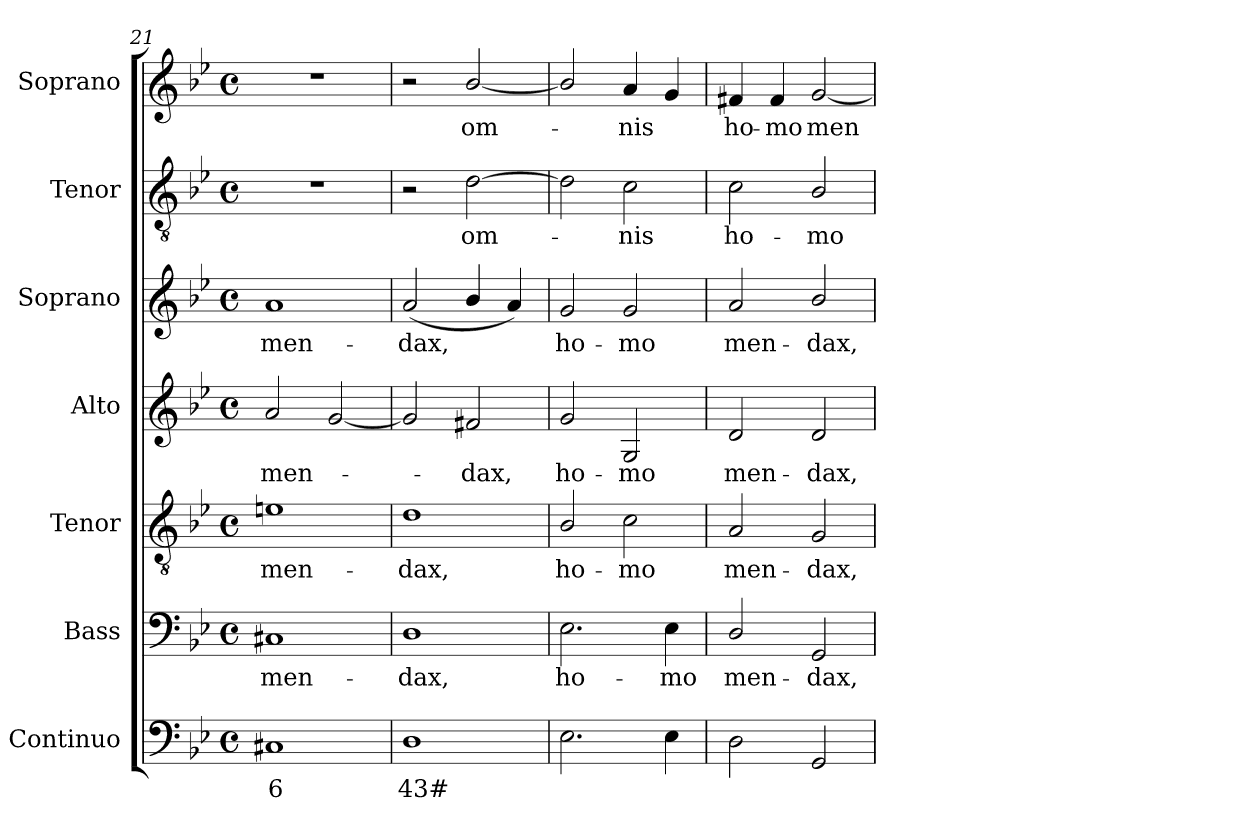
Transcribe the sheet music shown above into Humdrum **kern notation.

**kern	**text	**kern	**text	**kern	**text	**kern	**text	**kern	**text	**kern	**text	**kern	**text
*part7	*part7	*part6	*part6	*part5	*part5	*part4	*part4	*part3	*part3	*part2	*part2	*part1	*part1
*staff7	*staff7	*staff6	*staff6	*staff5	*staff5	*staff4	*staff4	*staff3	*staff3	*staff2	*staff2	*staff1	*staff1
*I"Continuo	*	*I"Bass	*	*I"Tenor	*	*I"Alto	*	*I"Soprano	*	*I"Tenor	*	*I"Soprano	*
*I'Cont.	*	*I'B.	*	*I'T.	*	*I'A.	*	*I'S.	*	*I'T.	*	*I'S.	*
!!LO:LB:g=z
*clefF4	*	*clefF4	*	*clefGv2	*	*clefG2	*	*clefG2	*	*clefGv2	*	*clefG2	*
*	*	*	*	*ITrd7c12	*	*	*	*	*	*ITrd7c12	*	*	*
*k[b-e-]	*	*k[b-e-]	*	*k[b-e-]	*	*k[b-e-]	*	*k[b-e-]	*	*k[b-e-]	*	*k[b-e-]	*
*B-:	*	*B-:	*	*B-:	*	*B-:	*	*B-:	*	*B-:	*	*B-:	*
*M4/4	*	*M4/4	*	*M4/4	*	*M4/4	*	*M4/4	*	*M4/4	*	*M4/4	*
*met(c)	*	*met(c)	*	*met(c)	*	*met(c)	*	*met(c)	*	*met(c)	*	*met(c)	*
=21	=21	=21	=21	=21	=21	=21	=21	=21	=21	=21	=21	=21	=21
!	!LO:LY:b:color=#000000	!	!	!	!	!	!	!	!	!	!	!	!
!	!	!	!LO:LY:b:color=#000000	!	!	!	!	!	!	!	!	!	!
!	!	!	!	!	!LO:LY:b:color=#000000	!	!	!	!	!	!	!	!
!	!	!	!	!	!	!	!LO:LY:b:color=#000000	!	!	!	!	!	!
!	!	!	!	!	!	!	!	!	!LO:LY:b:color=#000000	!	!	!	!
1C#Xi	6	1C#Xi	men-	1Eni	men-	2ai/	men-	1ai	men-	1r	.	1r	.
.	.	.	.	.	.	[2gi/	.	.	.	.	.	.	.
=22	=22	=22	=22	=22	=22	=22	=22	=22	=22	=22	=22	=22	=22
!	!LO:LY:b:color=#000000	!	!	!	!	!	!	!	!	!	!	!	!
!	!	!	!LO:LY:b:color=#000000	!	!	!	!	!	!	!	!	!	!
!	!	!	!	!	!LO:LY:b:color=#000000	!	!	!	!	!	!	!	!
!	!	!	!	!	!	!	!	!	!LO:LY:b:color=#000000	!	!	!	!
1Di	43#	1Di	-dax,	1Di	-dax,	2gi/]	.	(2ai/	-dax,	2r	.	2r	.
!	!	!	!	!	!	!	!LO:LY:b:color=#000000	!	!	!	!	!	!
!	!	!	!	!	!	!	!	!	!	!	!LO:LY:b:color=#000000	!	!
!	!	!	!	!	!	!	!	!	!	!	!	!	!LO:LY:b:color=#000000
.	.	.	.	.	.	2f#Xi/	-dax,	4b-i/	.	[2Di\	om-	[2b-i/	om-
.	.	.	.	.	.	.	.	4ai/)	.	.	.	.	.
=23	=23	=23	=23	=23	=23	=23	=23	=23	=23	=23	=23	=23	=23
!	!	!	!LO:LY:b:color=#000000	!	!	!	!	!	!	!	!	!	!
!	!	!	!	!	!LO:LY:b:color=#000000	!	!	!	!	!	!	!	!
!	!	!	!	!	!	!	!LO:LY:b:color=#000000	!	!	!	!	!	!
!	!	!	!	!	!	!	!	!	!LO:LY:b:color=#000000	!	!	!	!
2.E-i\	.	2.E-i\	ho-	2BB-i/	ho-	2gi/	ho-	2gi/	ho-	2Di\]	.	2b-i/]	.
!	!	!	!	!	!LO:LY:b:color=#000000	!	!	!	!	!	!	!	!
!	!	!	!	!	!	!	!LO:LY:b:color=#000000	!	!	!	!	!	!
!	!	!	!	!	!	!	!	!	!LO:LY:b:color=#000000	!	!	!	!
!	!	!	!	!	!	!	!	!	!	!	!LO:LY:b:color=#000000	!	!
!	!	!	!	!	!	!	!	!	!	!	!	!	!LO:LY:b:color=#000000
.	.	.	.	2Ci\	-mo	2Gi/	-mo	2gi/	-mo	2Ci\	-nis	4ai/	-nis
!	!	!	!LO:LY:b:color=#000000	!	!	!	!	!	!	!	!	!	!
4E-i\	.	4E-i\	-mo	.	.	.	.	.	.	.	.	4gi/	.
=24	=24	=24	=24	=24	=24	=24	=24	=24	=24	=24	=24	=24	=24
!	!	!	!LO:LY:b:color=#000000	!	!	!	!	!	!	!	!	!	!
!	!	!	!	!	!LO:LY:b:color=#000000	!	!	!	!	!	!	!	!
!	!	!	!	!	!	!	!LO:LY:b:color=#000000	!	!	!	!	!	!
!	!	!	!	!	!	!	!	!	!LO:LY:b:color=#000000	!	!	!	!
!	!	!	!	!	!	!	!	!	!	!	!LO:LY:b:color=#000000	!	!
!	!	!	!	!	!	!	!	!	!	!	!	!	!LO:LY:b:color=#000000
2Di\	.	2Di/	men-	2AAi/	men-	2di/	men-	2ai/	men-	2Ci\	ho-	4f#Xi/	ho-
!	!	!	!	!	!	!	!	!	!	!	!	!	!LO:LY:b:color=#000000
.	.	.	.	.	.	.	.	.	.	.	.	4f#i/	-mo
!	!	!	!LO:LY:b:color=#000000	!	!	!	!	!	!	!	!	!	!
!	!	!	!	!	!LO:LY:b:color=#000000	!	!	!	!	!	!	!	!
!	!	!	!	!	!	!	!LO:LY:b:color=#000000	!	!	!	!	!	!
!	!	!	!	!	!	!	!	!	!LO:LY:b:color=#000000	!	!	!	!
!	!	!	!	!	!	!	!	!	!	!	!LO:LY:b:color=#000000	!	!
!	!	!	!	!	!	!	!	!	!	!	!	!	!LO:LY:b:color=#000000
2GGi/	.	2GGi/	-dax,	2GGi/	-dax,	2di/	-dax,	2b-i/	-dax,	2BB-i/	-mo	[2gi/	men-
=	=	=	=	=	=	=	=	=	=	=	=	=	=
*-	*-	*-	*-	*-	*-	*-	*-	*-	*-	*-	*-	*-	*-
